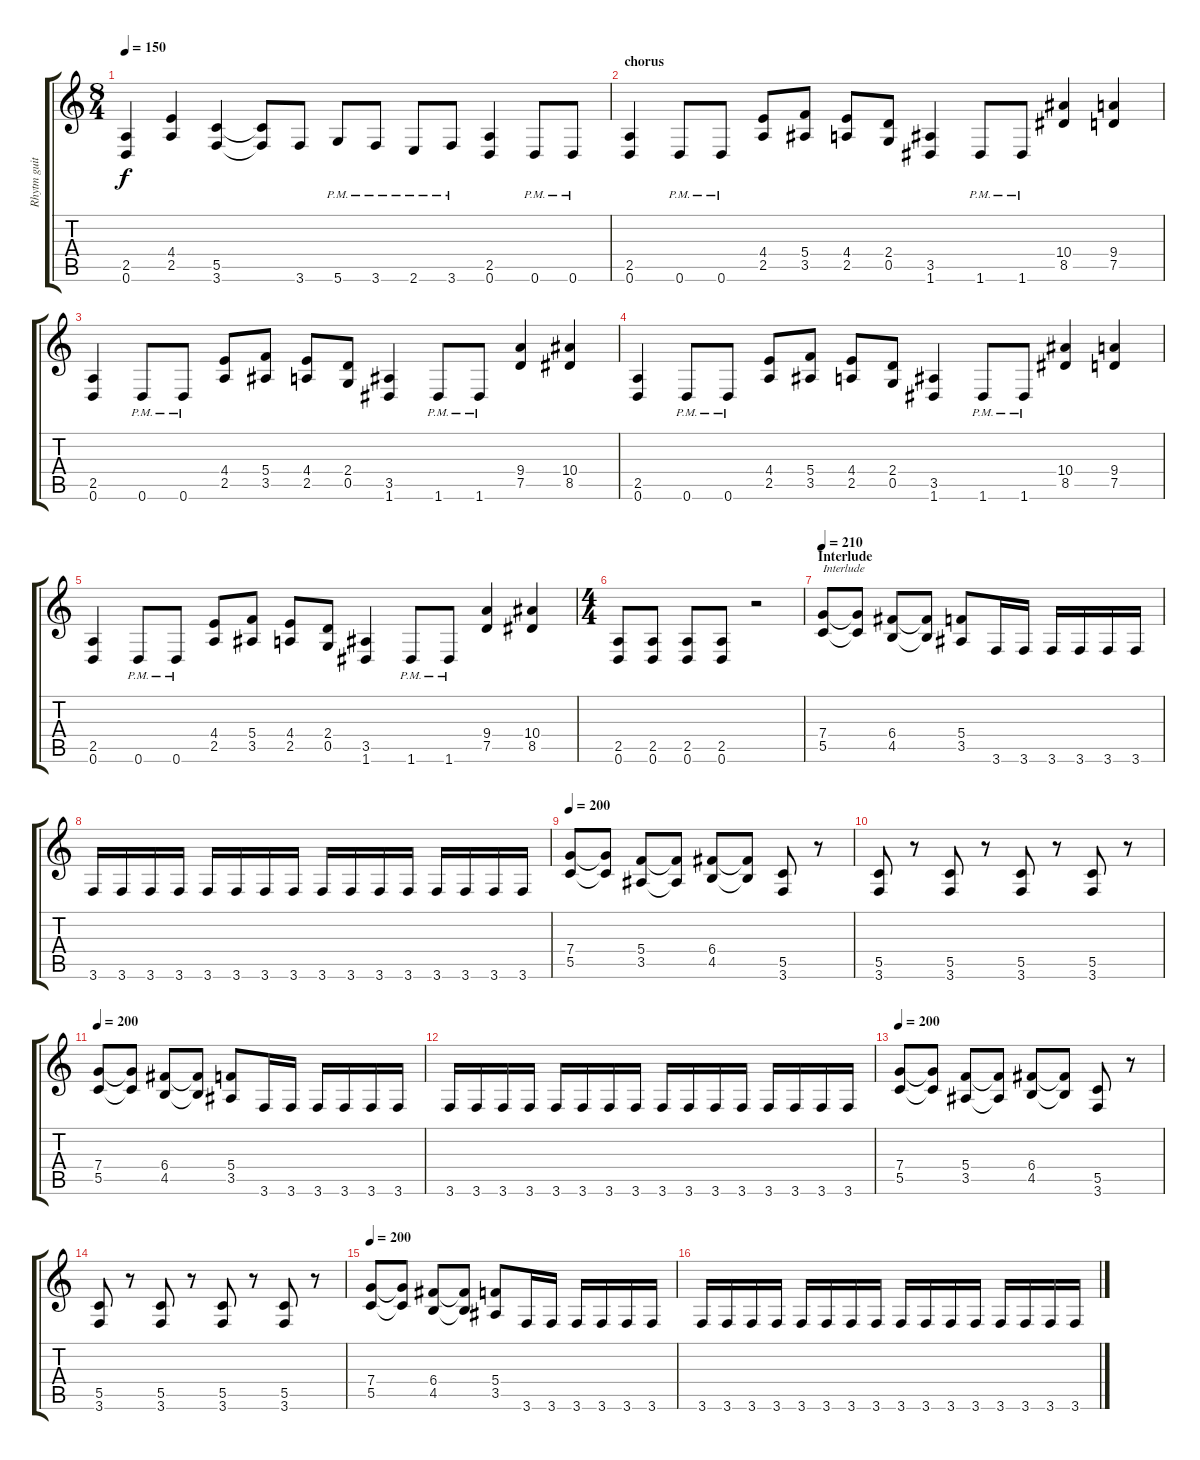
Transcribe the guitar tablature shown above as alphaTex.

\track ("Rhytm guitar2" "Rhytm guit") {instrument distortionguitar}
\staff {score tabs}
\tuning (D4 A3 F3 C3 G2 D2) {hide}
\ts (8 4)
\tempo 150
\clef g2
\ks c
(2.5 0.6).4{dy f} (4.4 2.5).4 (5.5 3.6).4 (5.5{t} 3.6{t}).8 3.6.8 5.6{pm}.8 3.6{pm}.8 2.6{pm}.8 3.6{pm}.8 (2.5 0.6).4 0.6{pm}.8 0.6{pm}.8 |
\section ("" "chorus")
(2.5 0.6).4 0.6{pm}.8 0.6{pm}.8 (4.4 2.5).8 (5.4 3.5).8 (4.4 2.5).8 (2.4 0.5).8 (3.5 1.6).4 1.6{pm}.8 1.6{pm}.8 (10.4 8.5).4 (9.4 7.5).4 |
(2.5 0.6).4 0.6{pm}.8 0.6{pm}.8 (4.4 2.5).8 (5.4 3.5).8 (4.4 2.5).8 (2.4 0.5).8 (3.5 1.6).4 1.6{pm}.8 1.6{pm}.8 (9.4 7.5).4 (10.4 8.5).4 |
(2.5 0.6).4 0.6{pm}.8 0.6{pm}.8 (4.4 2.5).8 (5.4 3.5).8 (4.4 2.5).8 (2.4 0.5).8 (3.5 1.6).4 1.6{pm}.8 1.6{pm}.8 (10.4 8.5).4 (9.4 7.5).4 |
(2.5 0.6).4 0.6{pm}.8 0.6{pm}.8 (4.4 2.5).8 (5.4 3.5).8 (4.4 2.5).8 (2.4 0.5).8 (3.5 1.6).4 1.6{pm}.8 1.6{pm}.8 (9.4 7.5).4 (10.4 8.5).4 |
\ts (4 4)
(2.5 0.6).8 (2.5 0.6).8 (2.5 0.6).8 (2.5 0.6).8 r.2 |
\section ("" "Interlude")
\tempo 200
\tempo 210
(7.4 5.5).8{txt "Interlude"} (7.4{t} 5.5{t}).8 (6.4 4.5).8 (6.4{t} 4.5{t}).8 (5.4 3.5).8 3.6.16 3.6.16 3.6.16 3.6.16 3.6.16 3.6.16 |
3.6.16 3.6.16 3.6.16 3.6.16 3.6.16 3.6.16 3.6.16 3.6.16 3.6.16 3.6.16 3.6.16 3.6.16 3.6.16 3.6.16 3.6.16 3.6.16 |
\tempo 200
(7.4 5.5).8 (7.4{t} 5.5{t}).8 (5.4 3.5).8 (5.4{t} 3.5{t}).8 (6.4 4.5).8 (6.4{t} 4.5{t}).8 (5.5 3.6).8 r.8 |
(5.5 3.6).8 r.8 (5.5 3.6).8 r.8 (5.5 3.6).8 r.8 (5.5 3.6).8 r.8 |
\tempo 200
(7.4 5.5).8 (7.4{t} 5.5{t}).8 (6.4 4.5).8 (6.4{t} 4.5{t}).8 (5.4 3.5).8 3.6.16 3.6.16 3.6.16 3.6.16 3.6.16 3.6.16 |
3.6.16 3.6.16 3.6.16 3.6.16 3.6.16 3.6.16 3.6.16 3.6.16 3.6.16 3.6.16 3.6.16 3.6.16 3.6.16 3.6.16 3.6.16 3.6.16 |
\tempo 200
(7.4 5.5).8 (7.4{t} 5.5{t}).8 (5.4 3.5).8 (5.4{t} 3.5{t}).8 (6.4 4.5).8 (6.4{t} 4.5{t}).8 (5.5 3.6).8 r.8 |
(5.5 3.6).8 r.8 (5.5 3.6).8 r.8 (5.5 3.6).8 r.8 (5.5 3.6).8 r.8 |
\tempo 200
(7.4 5.5).8 (7.4{t} 5.5{t}).8 (6.4 4.5).8 (6.4{t} 4.5{t}).8 (5.4 3.5).8 3.6.16 3.6.16 3.6.16 3.6.16 3.6.16 3.6.16 |
3.6.16 3.6.16 3.6.16 3.6.16 3.6.16 3.6.16 3.6.16 3.6.16 3.6.16 3.6.16 3.6.16 3.6.16 3.6.16 3.6.16 3.6.16 3.6.16
